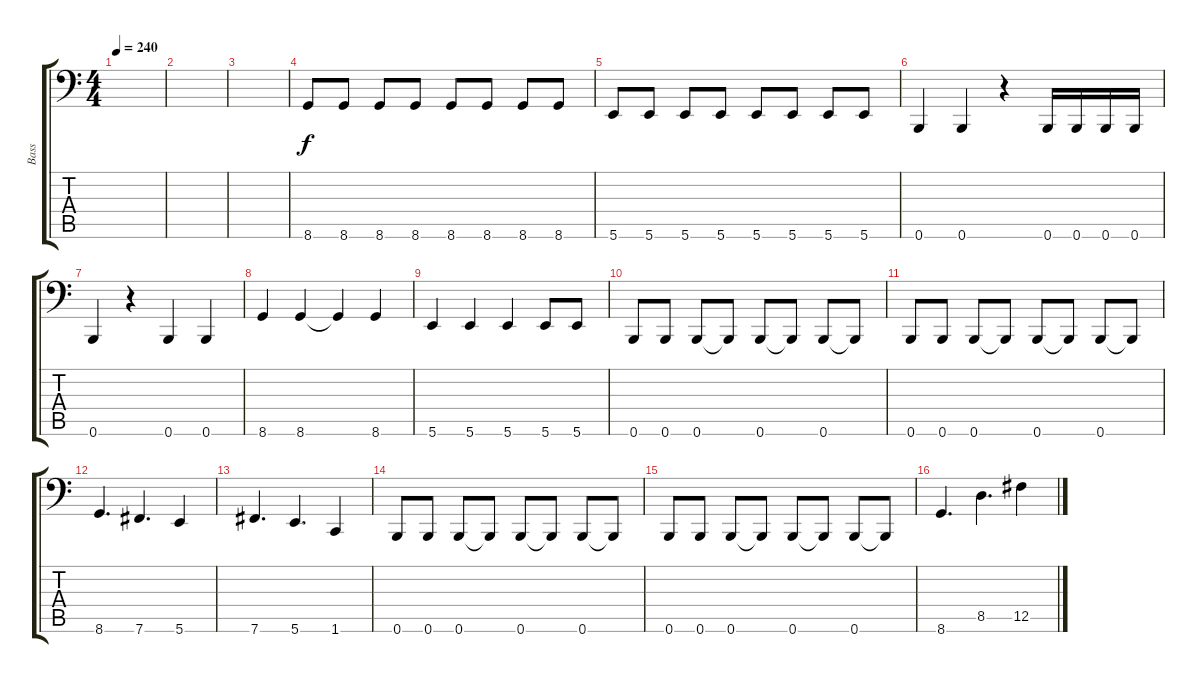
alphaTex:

\track ("Bass" "Bass") {instrument electricbassfinger}
\staff {score tabs}
\tuning (Db3 Ab2 E2 B1 Gb1 B0) {hide}
\ts (4 4)
\tempo 240
\clef f4
\ks c
|
|
|
8.6.8 8.6.8 8.6.8 8.6.8 8.6.8 8.6.8 8.6.8 8.6.8 |
5.6.8 5.6.8 5.6.8 5.6.8 5.6.8 5.6.8 5.6.8 5.6.8 |
0.6.4 0.6.4 r.4 0.6.16 0.6.16 0.6.16 0.6.16 |
0.6.4 r.4 0.6.4 0.6.4 |
8.6.4 8.6.4 8.6{t}.4 8.6.4 |
5.6.4 5.6.4 5.6.4 5.6.8 5.6.8 |
0.6.8 0.6.8 0.6.8 0.6{t}.8 0.6.8 0.6{t}.8 0.6.8 0.6{t}.8 |
0.6.8 0.6.8 0.6.8 0.6{t}.8 0.6.8 0.6{t}.8 0.6.8 0.6{t}.8 |
8.6.4{d} 7.6.4{d} 5.6.4 |
7.6.4{d} 5.6.4{d} 1.6.4 |
0.6.8 0.6.8 0.6.8 0.6{t}.8 0.6.8 0.6{t}.8 0.6.8 0.6{t}.8 |
0.6.8 0.6.8 0.6.8 0.6{t}.8 0.6.8 0.6{t}.8 0.6.8 0.6{t}.8 |
8.6.4{d} 8.5.4{d} 12.5.4
